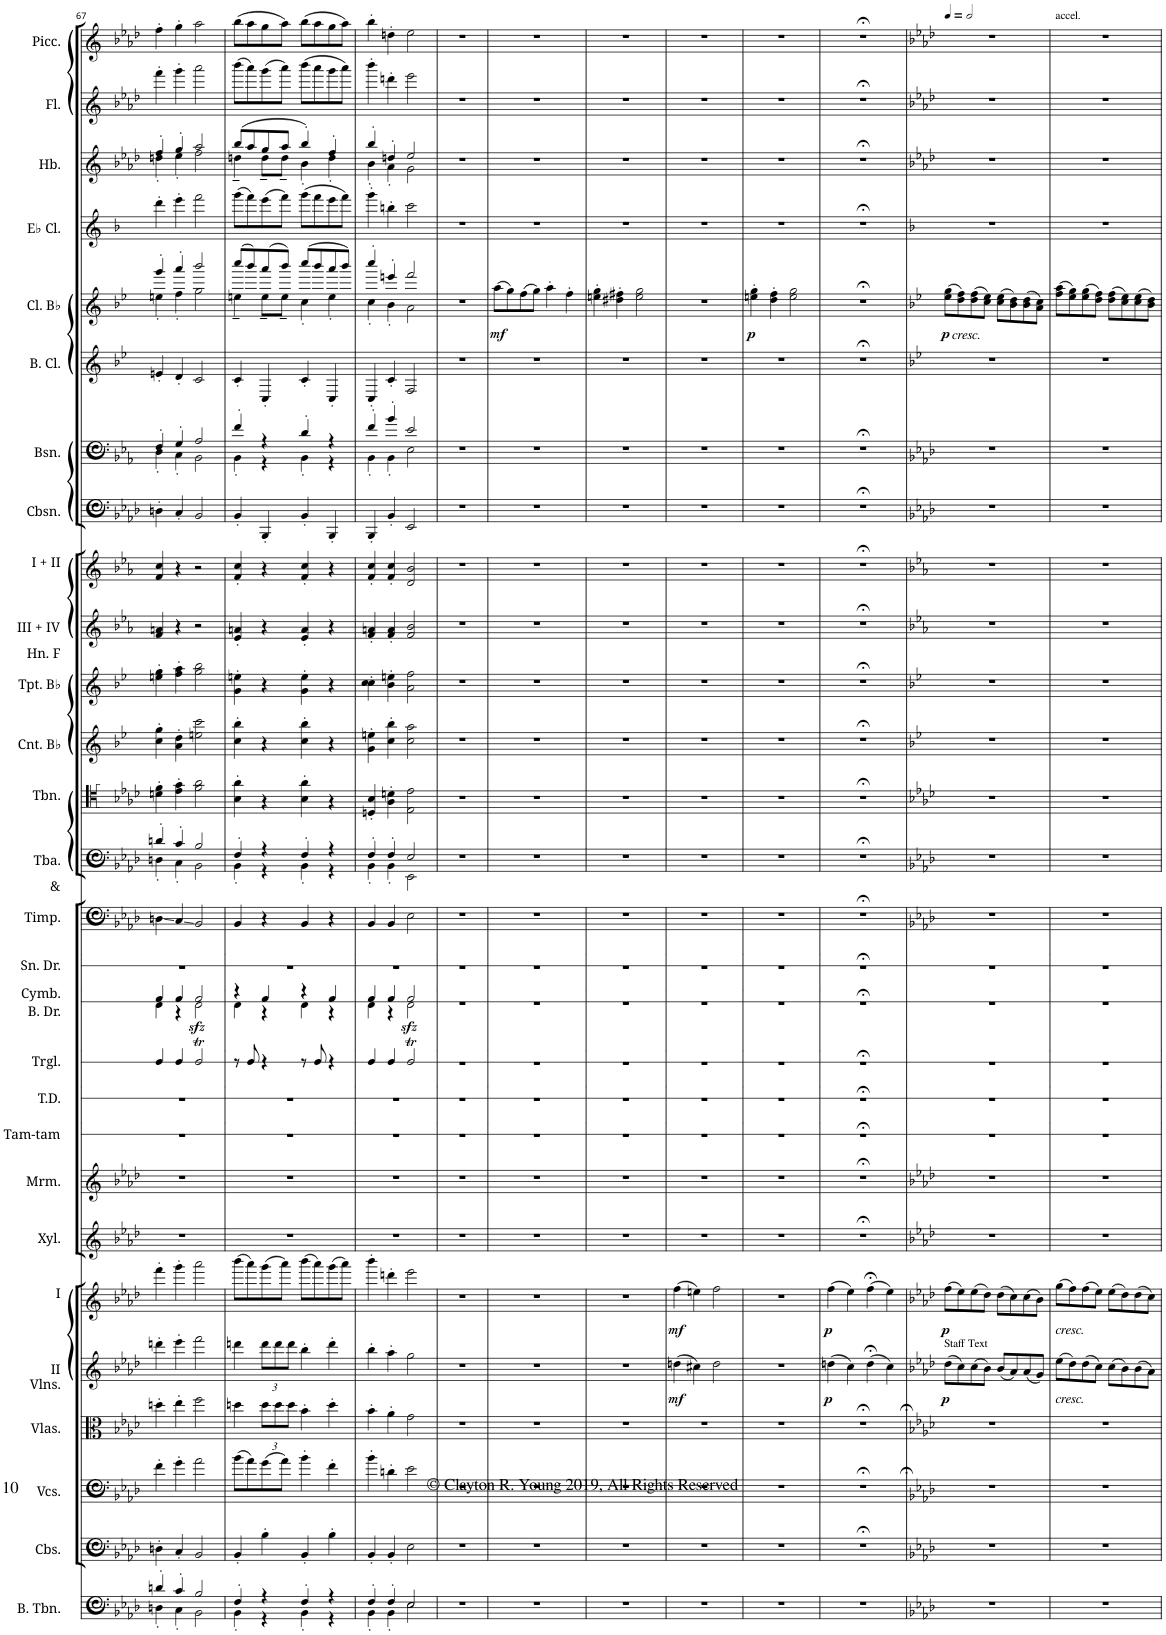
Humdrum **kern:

**kern	**kern	**kern	**kern	**kern	**dynam	**kern	**dynam	**kern	**kern	**kern	**kern	**kern	**kern	**dynam	**kern	**kern	**kern	**kern	**kern	**kern	**kern	**kern	**kern	**kern	**kern	**kern	**dynam	**kern	**kern	**kern	**kern
*part28	*part27	*part26	*part25	*part24	*part24	*part23	*part23	*part22	*part21	*part20	*part19	*part18	*part17	*part17	*part16	*part15	*part14	*part13	*part12	*part11	*part10	*part9	*part8	*part7	*part6	*part5	*part5	*part4	*part3	*part2	*part1
*staff28	*staff27	*staff26	*staff25	*staff24	*staff24	*staff23	*staff23	*staff22	*staff21	*staff20	*staff19	*staff18	*staff17	*staff17	*staff16	*staff15	*staff14	*staff13	*staff12	*staff11	*staff10	*staff9	*staff8	*staff7	*staff6	*staff5	*staff5	*staff4	*staff3	*staff2	*staff1
*I"Bass Trombone	*I"Contrabasses	*I"Violoncellos	*I"Violas	*I"II	*	*I"I     Violins	*	*I"Xylophone	*I"Marimba	*I"Tam-tam	*I"Tenor Drum	*I"Triangle	*I"Cymbals &amp; Bass Drum	*	*I"Snare Drum	*I"Timpani	*I"One Tuba	*I"3 Trombones     and	*I"Cornets in Bb	*I"Trumpets in Bb	*I"III + IV	*I"I + II     Cors en Fa	*I"Contrabassoon	*I"Bassoons	*I"Bass Clarinet	*I"Clarinets in Bb	*	*I"Eb Clarinet	*I"Hautbois	*I"Flûtes	*I"Piccolo
*I'B. Tbn.	*I'Cbs.	*I'Vcs.	*I'Vlas.	*I'II	*	*I'I     Vlns.	*	*I'Xyl.	*I'Mrm.	*I'Tam-tam	*I'T.D.	*I'Trgl.	*I'Cymb. B. Dr.	*	*I'Sn. Dr.	*I'Timp.	*I'Tba.	*	*I'Cnt. Bb	*I'Tpt. Bb	*I'III + IV	*	*I'Cbsn.	*I'Bsn.	*I'B. Cl.	*I'Cl. Bb	*	*I'Eb Cl.	*I'Hb.	*I'Fl.	*I'Picc.
!!LO:PB:g=z
*clefF4	*clefF4	*clefF4	*clefC3	*clefG2	*	*clefG2	*	*clefG2	*clefF4	*clefX	*clefX	*clefX	*clefX	*	*clefX	*clefF4	*clefF4	*clefC4	*clefG2	*clefG2	*clefF4	*clefG2	*clefF4	*clefF4	*clefG2	*clefG2	*	*clefG2	*clefG2	*clefG2	*clefG2
*Trd1c2	*Trd7c12	*	*	*	*	*Trd1c2	*	*Trd-7c-12	*	*	*	*	*	*	*	*	*	*	*Trd1c2	*Trd1c2	*Trd4c7	*Trd4c7	*Trd7c12	*	*Trd8c14	*Trd1c2	*	*Trd-2c-3	*	*	*Trd-7c-12
*k[b-e-a-d-]	*k[b-e-a-d-]	*k[b-e-a-d-]	*k[b-e-a-d-]	*k[b-e-a-d-]	*	*k[b-e-a-d-]	*	*k[b-e-a-d-]	*k[b-e-a-d-]	*k[]	*k[]	*k[]	*k[]	*	*k[]	*k[b-e-a-d-]	*k[b-e-a-d-]	*k[b-e-a-d-]	*k[b-e-]	*k[b-e-]	*k[b-e-a-]	*k[b-e-a-]	*k[b-e-a-d-]	*k[b-e-a-]	*k[b-e-]	*k[b-e-]	*	*k[b-]	*k[b-e-a-d-]	*k[b-e-a-d-]	*k[b-e-a-d-]
*M4/4	*M4/4	*M4/4	*M4/4	*M4/4	*	*M4/4	*	*M4/4	*M4/4	*M4/4	*M4/4	*M4/4	*M4/4	*	*M4/4	*M4/4	*M4/4	*M4/4	*M4/4	*M4/4	*M4/4	*M4/4	*M4/4	*M4/4	*M4/4	*M4/4	*	*M4/4	*M4/4	*M4/4	*M4/4
=67	=67	=67	=67	=67	=67	=67	=67	=67	=67	=67	=67	=67	=67	=67	=67	=67	=67	=67	=67	=67	=67	=67	=67	=67	=67	=67	=67	=67	=67	=67	=67
*^	*	*	*	*	*	*	*	*	*	*	*	*	*^	*	*	*	*^	*	*	*	*	*	*	*^	*	*^	*	*	*^	*	*
4dn'/	4Dn'\	4Dn'\	4f'\	4ddn'\	4dddn'\	.	4fff'\	.	1r	1r	1r	1r	4Re/	4Rf/	4Rd\	.	1r	4D--X\	4dn'/	4Dn'\	4dn\' 4f\'	4cc\' 4gg\'	4een\' 4gg\'	4f/ 4an/	4f/ 4cc/	4Dn'\	4F'/	4D'\	4en'/	4ggg'/	4een'\	.	4ddd'\	4ff'/	4ddn'\	4fff'\	4ff'\
4c'/	4C'\	4C'/	4g'\	4ee-'\	4eee-'\	.	4ggg'\	.	.	.	.	.	4Re/	4Rf/	4r	.	.	4C--/	4c'/	4C'\	4e-\' 4g\'	4a\' 4dd\'	4ff\' 4aa\'	4r	4r	4C'/	4G'/	4C'\	4d'/	4aaa'/	4ff'\	.	4eee'\	4gg'/	4ee-'\	4ggg'\	4gg'\
!	!	!	!	!	!	!	!	!	!	!	!	!	!	!	!	!LO:DY:b	!	!	!	!	!	!	!	!	!	!	!	!	!	!	!	!	!	!	!	!	!
2B-/	2BB-\	2BB-/	2a-\	2ff\	2fff\	.	2aaa-\	.	.	.	.	.	2Ret^/	2Rf/	2Rd\	sfz	.	2BB-/	2B-/	2BB-\	2f\ 2a-\	2een\ 2ccc\	2gg\ 2bb-\	2r	2r	2BB-/	2A-/	2BB-\	2c/	2bbb-/	2gg\	.	2fff\	2aa-/	2ff\	2aaa-\	2aa-\
=68	=68	=68	=68	=68	=68	=68	=68	=68	=68	=68	=68	=68	=68	=68	=68	=68	=68	=68	=68	=68	=68	=68	=68	=68	=68	=68	=68	=68	=68	=68	=68	=68	=68	=68	=68	=68	=68
4F'/	4BB-'\	4BB-'/	(8b-\L	4ddn\	4dddn\	.	(8bbb-\L	.	1r	1r	1r	1r	8r	4r	4Rd\	.	1r	4BB-/	4F'/	4BB-'\	4B-\' 4a-\'	4cc\' 4bb-\'	4g\' 4een\'	4e-/' 4an/'	4f/' 4cc/'	4BB-'/	4f'/	4BB-'\	4c'/	(8cccc/L	4een~\	.	(8ggg\L	(8bb-/L	4ddn~\	(8bbb-\L	(8bb-\L
.	.	.	8a-\)	.	.	.	8aaa-\)	.	.	.	.	.	8Re/	.	.	.	.	.	.	.	.	.	.	.	.	.	.	.	.	8bbb-/)	.	.	8fff\)	8aa-/	.	8aaa-\)	8aa-\
*	*	*	*	*Xbrackettup	*Xbrackettup	*	*	*	*	*	*	*	*	*	*	*	*	*	*	*	*	*	*	*	*	*	*	*	*	*	*	*	*	*	*	*	*
4r	4r	4B-'\	(8g\	12dd\L	12ddd\L	.	(8ggg\	.	.	.	.	.	4r	4Rf/	4r	.	.	4r	4r	4r	4r	4r	4r	4r	4r	4BBB-'/	4r	4r	4C'/	(8aaa/	8ee~\L	.	(8eee\	8gg/	8dd~\L	(8ggg\	8gg\
.	.	.	.	12dd\	12ddd\	.	.	.	.	.	.	.	.	.	.	.	.	.	.	.	.	.	.	.	.	.	.	.	.	.	.	.	.	.	.	.	.
.	.	.	8a-\J)	.	.	.	8aaa-\J)	.	.	.	.	.	.	.	.	.	.	.	.	.	.	.	.	.	.	.	.	.	.	8bbb-/J)	8ee~\J	.	8fff\J)	8aa-/J	8dd~\J	8aaa-\J)	8aa-\J)
.	.	.	.	12dd\J	12ddd\J	.	.	.	.	.	.	.	.	.	.	.	.	.	.	.	.	.	.	.	.	.	.	.	.	.	.	.	.	.	.	.	.
4F'/	4BB-'\	4BB-'/	4b-'\	4b-'\	4bb-'\	.	(8bbb-\L	.	.	.	.	.	8r	4r	4Rd\	.	.	4BB-/	4F'/	4BB-'\	4B-\' 4a-\'	4cc\' 4bb-\'	4g\' 4ee\'	4e-/' 4a/'	4f/' 4cc/'	4BB-'/	4d'/	4BB-'\	4c'/	(8cccc/L	4cc'\	.	(8ggg\L	4bb-'/)	4b-'\	(8bbb-\L	(8bb-\L
.	.	.	.	.	.	.	8aaa-\)	.	.	.	.	.	8Re/	.	.	.	.	.	.	.	.	.	.	.	.	.	.	.	.	8bbb-/	.	.	8fff\	.	.	8aaa-\	8aa-\
4r	4r	4B-'\	4f'\	4dd'\	4ddd'\	.	(8ggg\	.	.	.	.	.	4r	4Rf/	4r	.	.	4r	4r	4r	4r	4r	4r	4r	4r	4BBB-'/	4r	4r	4C'/	8aaa/	4ee'\	.	8eee\	4ff'/	4dd'\	8ggg\	8gg\
.	.	.	.	.	.	.	8aaa-\J)	.	.	.	.	.	.	.	.	.	.	.	.	.	.	.	.	.	.	.	.	.	.	8bbb-/J)	.	.	8fff\J)	.	.	8aaa-\J)	8aa-\J)
=69	=69	=69	=69	=69	=69	=69	=69	=69	=69	=69	=69	=69	=69	=69	=69	=69	=69	=69	=69	=69	=69	=69	=69	=69	=69	=69	=69	=69	=69	=69	=69	=69	=69	=69	=69	=69	=69
4F'/	4BB-'\	4BB-'/	4b-'\	4b-'\	4bb-'\	.	4bbb-'\	.	1r	1r	1r	1r	4Re/	4Rf/	4Rd\	.	1r	4BB-/	4F'/	4BB-'\	4Dn/' 4B-/'	4g\' 4een\'	4cc\' 4cc\'	4f/' 4an/'	4f/' 4cc/'	4BBB-'/	4f'/	4BB-'\	4C'/	4cccc'/	4cc'\	.	4ggg'\	4bb-'/	4b-'\	4bbb-'\	4bb-'\
4F'/	4BB-'\	4BB-'/	4dn'\	4a-'\	4aa-'\	.	4dddn'\	.	.	.	.	.	4Re/	4Rf/	4r	.	.	4BB-/	4F'/	4BB-'\	4A-\' 4dn\'	4cc\' 4bb-\'	4b-\' 4een\'	4f/' 4a/'	4f/' 4cc/'	4BB-'/	4b-'/	4BB-'\	4c'/	4eeen'/	4b-'\	.	4bbn'\	4ddn'/	4a-'\	4dddn'\	4ddn'\
!	!	!	!	!	!	!	!	!	!	!	!	!	!	!	!	!LO:DY:b	!	!	!	!	!	!	!	!	!	!	!	!	!	!	!	!	!	!	!	!	!
2E-/	2E-\	2E-\	2e-\	2g\	2gg\	.	2eee-\	.	.	.	.	.	2Ret^/	2Rf/	2Rd\	sfz	.	2E-\	2E-/	2EE-\	2E-\ 2e-\	2cc\ 2aa\	2a\ 2ff\	2f/ 2b-/	2d/ 2b-/	2EE-/	2e-/	2E-\	2F/	2fff/	2a\	.	2ccc\	2ee-/	2g\	2eee-\	2ee-\
*v	*v	*	*	*	*	*	*	*	*	*	*	*	*	*v	*v	*	*	*	*v	*v	*	*	*	*	*	*	*v	*v	*	*v	*v	*	*	*v	*v	*	*
=70	=70	=70	=70	=70	=70	=70	=70	=70	=70	=70	=70	=70	=70	=70	=70	=70	=70	=70	=70	=70	=70	=70	=70	=70	=70	=70	=70	=70	=70	=70	=70
1r	1r	1r	1r	1r	.	1r	.	1r	1r	1r	1r	1r	1r	.	1r	1r	1r	1r	1r	1r	1r	1r	1r	1r	1r	1r	.	1r	1r	1r	1r
=71	=71	=71	=71	=71	=71	=71	=71	=71	=71	=71	=71	=71	=71	=71	=71	=71	=71	=71	=71	=71	=71	=71	=71	=71	=71	=71	=71	=71	=71	=71	=71
!	!	!	!	!	!	!	!	!	!	!	!	!	!	!	!	!	!	!	!	!	!	!	!	!	!	!	!LO:DY:b	!	!	!	!
1r	1r	1r	1r	1r	.	1r	.	1r	1r	1r	1r	1r	1r	.	1r	1r	1r	1r	1r	1r	1r	1r	1r	1r	1r	(8aa\L	mf	1r	1r	1r	1r
.	.	.	.	.	.	.	.	.	.	.	.	.	.	.	.	.	.	.	.	.	.	.	.	.	.	8gg\)	.	.	.	.	.
.	.	.	.	.	.	.	.	.	.	.	.	.	.	.	.	.	.	.	.	.	.	.	.	.	.	(8ff\	.	.	.	.	.
.	.	.	.	.	.	.	.	.	.	.	.	.	.	.	.	.	.	.	.	.	.	.	.	.	.	8gg\J)	.	.	.	.	.
.	.	.	.	.	.	.	.	.	.	.	.	.	.	.	.	.	.	.	.	.	.	.	.	.	.	4aa'\	.	.	.	.	.
.	.	.	.	.	.	.	.	.	.	.	.	.	.	.	.	.	.	.	.	.	.	.	.	.	.	4ff'\	.	.	.	.	.
=72	=72	=72	=72	=72	=72	=72	=72	=72	=72	=72	=72	=72	=72	=72	=72	=72	=72	=72	=72	=72	=72	=72	=72	=72	=72	=72	=72	=72	=72	=72	=72
1r	1r	1r	1r	1r	.	1r	.	1r	1r	1r	1r	1r	1r	.	1r	1r	1r	1r	1r	1r	1r	1r	1r	1r	1r	4een\' 4gg\'	.	1r	1r	1r	1r
.	.	.	.	.	.	.	.	.	.	.	.	.	.	.	.	.	.	.	.	.	.	.	.	.	.	4dd#X\' 4ff#X\'	.	.	.	.	.
.	.	.	.	.	.	.	.	.	.	.	.	.	.	.	.	.	.	.	.	.	.	.	.	.	.	2ee\ 2gg\	.	.	.	.	.
=73	=73	=73	=73	=73	=73	=73	=73	=73	=73	=73	=73	=73	=73	=73	=73	=73	=73	=73	=73	=73	=73	=73	=73	=73	=73	=73	=73	=73	=73	=73	=73
!	!	!	!	!	!LO:DY:b	!	!LO:DY:b	!	!	!	!	!	!	!	!	!	!	!	!	!	!	!	!	!	!	!	!	!	!	!	!
1r	1r	1r	1r	(4ddn\	mf	(4ff\	mf	1r	1r	1r	1r	1r	1r	.	1r	1r	1r	1r	1r	1r	1r	1r	1r	1r	1r	1r	.	1r	1r	1r	1r
.	.	.	.	4cc#X\)	.	4een\)	.	.	.	.	.	.	.	.	.	.	.	.	.	.	.	.	.	.	.	.	.	.	.	.	.
.	.	.	.	2dd\	.	2ff\	.	.	.	.	.	.	.	.	.	.	.	.	.	.	.	.	.	.	.	.	.	.	.	.	.
=74	=74	=74	=74	=74	=74	=74	=74	=74	=74	=74	=74	=74	=74	=74	=74	=74	=74	=74	=74	=74	=74	=74	=74	=74	=74	=74	=74	=74	=74	=74	=74
!	!	!	!	!	!	!	!	!	!	!	!	!	!	!	!	!	!	!	!	!	!	!	!	!	!	!	!LO:DY:b	!	!	!	!
1r	1r	1r	1r	1r	.	1r	.	1r	1r	1r	1r	1r	1r	.	1r	1r	1r	1r	1r	1r	1r	1r	1r	1r	1r	4een\' 4gg\'	p	1r	1r	1r	1r
.	.	.	.	.	.	.	.	.	.	.	.	.	.	.	.	.	.	.	.	.	.	.	.	.	.	4dd\' 4ff\'	.	.	.	.	.
.	.	.	.	.	.	.	.	.	.	.	.	.	.	.	.	.	.	.	.	.	.	.	.	.	.	2ee\ 2gg\	.	.	.	.	.
=75	=75	=75	=75	=75	=75	=75	=75	=75	=75	=75	=75	=75	=75	=75	=75	=75	=75	=75	=75	=75	=75	=75	=75	=75	=75	=75	=75	=75	=75	=75	=75
!	!	!	!	!	!LO:DY:b	!	!LO:DY:b	!	!	!	!	!	!	!	!	!	!	!	!	!	!	!	!	!	!	!	!	!	!	!	!
1r	1r;<	1r;<	1r;<	(4ddn\	p	(4ff\	p	1r;<	1r;<	1r;<	1r;<	1r;<	1r;<	.	1r;<	1r;<	1r;<	1r;<	1r;<	1r;<	1r;<	1r;<	1r;<	1r;<	1r;<	1r;<	.	1r;<	1r;<	1r;<	1r;<
.	.	.	.	4cc\)	.	4ee-\)	.	.	.	.	.	.	.	.	.	.	.	.	.	.	.	.	.	.	.	.	.	.	.	.	.
.	.	.	.	(4dd;<\	.	(4ff;<\	.	.	.	.	.	.	.	.	.	.	.	.	.	.	.	.	.	.	.	.	.	.	.	.	.
.	.	.	.	4cc\)	.	4ee-\)	.	.	.	.	.	.	.	.	.	.	.	.	.	.	.	.	.	.	.	.	.	.	.	.	.
=76	=76	=76	=76	=76	=76	=76	=76	=76	=76	=76	=76	=76	=76	=76	=76	=76	=76	=76	=76	=76	=76	=76	=76	=76	=76	=76	=76	=76	=76	=76	=76
*k[b-e-a-d-]	*k[b-e-a-d-]	*k[b-e-a-d-]	*k[b-e-a-d-]	*k[b-e-a-d-]	*	*k[b-e-a-d-]	*	*k[b-e-a-d-]	*k[b-e-a-d-]	*	*	*	*	*	*	*k[b-e-a-d-]	*k[b-e-a-d-]	*k[b-e-a-d-]	*k[b-e-]	*k[b-e-]	*k[b-e-a-]	*k[b-e-a-]	*k[b-e-a-d-]	*k[b-e-a-d-]	*k[b-e-]	*k[b-e-]	*	*k[b-]	*k[b-e-a-d-]	*k[b-e-a-d-]	*k[b-e-a-d-]
!	!	!	!	!	!	!	!	!	!	!	!	!	!	!	!	!	!	!	!	!	!	!	!	!	!	!LO:TX:b:i:t=cresc.	!	!	!	!	!
!	!	!	!	!LO:TX:a:t=Staff Text	!	!	!	!	!	!	!	!	!	!	!	!	!	!	!	!	!	!	!	!	!	!	!	!	!	!	!
!	!	!	!	!	!LO:DY:b	!	!LO:DY:b	!	!	!	!	!	!	!	!	!	!	!	!	!	!	!	!	!	!	!	!LO:DY:b	!	!	!	!
1r	1r	1r	1r	(8dd-\L	p	(8ff\L	p	1r	1r	1r	1r	1r	1r	.	1r	1r	1r	1r	1r	1r	1r	1r	1r	1r	1r	(8ee-\ 8gg\L	p	1r	1r	1r	1r
.	.	.	.	8cc\)	.	8ee-\)	.	.	.	.	.	.	.	.	.	.	.	.	.	.	.	.	.	.	.	8dd\ 8ff\)	.	.	.	.	.
.	.	.	.	(8cc\	.	(8ee-\	.	.	.	.	.	.	.	.	.	.	.	.	.	.	.	.	.	.	.	(8dd\ 8ff\	.	.	.	.	.
.	.	.	.	8b-\J)	.	8dd-\J)	.	.	.	.	.	.	.	.	.	.	.	.	.	.	.	.	.	.	.	8cc\ 8ee-\J)	.	.	.	.	.
.	.	.	.	(8b-/L	.	(8dd-\L	.	.	.	.	.	.	.	.	.	.	.	.	.	.	.	.	.	.	.	(8cc\ 8ee-\L	.	.	.	.	.
.	.	.	.	8a-/)	.	8cc\)	.	.	.	.	.	.	.	.	.	.	.	.	.	.	.	.	.	.	.	8b-\ 8dd\)	.	.	.	.	.
.	.	.	.	(8a-/	.	(8cc\	.	.	.	.	.	.	.	.	.	.	.	.	.	.	.	.	.	.	.	(8b-\ 8dd\	.	.	.	.	.
.	.	.	.	8g/J)	.	8b-\J)	.	.	.	.	.	.	.	.	.	.	.	.	.	.	.	.	.	.	.	8a\ 8cc\J)	.	.	.	.	.
=77	=77	=77	=77	=77	=77	=77	=77	=77	=77	=77	=77	=77	=77	=77	=77	=77	=77	=77	=77	=77	=77	=77	=77	=77	=77	=77	=77	=77	=77	=77	=77
!	!	!	!	!	!	!	!	!	!	!	!	!	!	!	!	!	!	!	!	!	!	!	!	!	!	!	!	!	!	!	!LO:TX:a:t=accel.
!	!	!	!	!	!	!LO:TX:b:i:t=cresc.	!	!	!	!	!	!	!	!	!	!	!	!	!	!	!	!	!	!	!	!	!	!	!	!	!
!	!	!	!	!LO:TX:b:i:t=cresc.	!	!	!	!	!	!	!	!	!	!	!	!	!	!	!	!	!	!	!	!	!	!	!	!	!	!	!
1r	1r	1r	1r	(8ee-\L	.	(8gg\L	.	1r	1r	1r	1r	1r	1r	.	1r	1r	1r	1r	1r	1r	1r	1r	1r	1r	1r	(8ff\ 8aa\L	.	1r	1r	1r	1r
.	.	.	.	8dd-\)	.	8ff\)	.	.	.	.	.	.	.	.	.	.	.	.	.	.	.	.	.	.	.	8ee-\ 8gg\)	.	.	.	.	.
.	.	.	.	(8dd-\	.	(8ff\	.	.	.	.	.	.	.	.	.	.	.	.	.	.	.	.	.	.	.	(8ee-\ 8gg\	.	.	.	.	.
.	.	.	.	8cc\J)	.	8ee-\J)	.	.	.	.	.	.	.	.	.	.	.	.	.	.	.	.	.	.	.	8dd\ 8ff\J)	.	.	.	.	.
.	.	.	.	(8cc\L	.	(8ee-\L	.	.	.	.	.	.	.	.	.	.	.	.	.	.	.	.	.	.	.	(8dd\ 8ff\L	.	.	.	.	.
.	.	.	.	8b-\)	.	8dd-\)	.	.	.	.	.	.	.	.	.	.	.	.	.	.	.	.	.	.	.	8cc\ 8ee-\)	.	.	.	.	.
.	.	.	.	(8b-\	.	(8dd-\	.	.	.	.	.	.	.	.	.	.	.	.	.	.	.	.	.	.	.	(8cc\ 8ee-\	.	.	.	.	.
.	.	.	.	8a-\J)	.	8cc\J)	.	.	.	.	.	.	.	.	.	.	.	.	.	.	.	.	.	.	.	8b-\ 8dd\J)	.	.	.	.	.
=	=	=	=	=	=	=	=	=	=	=	=	=	=	=	=	=	=	=	=	=	=	=	=	=	=	=	=	=	=	=	=
*-	*-	*-	*-	*-	*-	*-	*-	*-	*-	*-	*-	*-	*-	*-	*-	*-	*-	*-	*-	*-	*-	*-	*-	*-	*-	*-	*-	*-	*-	*-	*-
